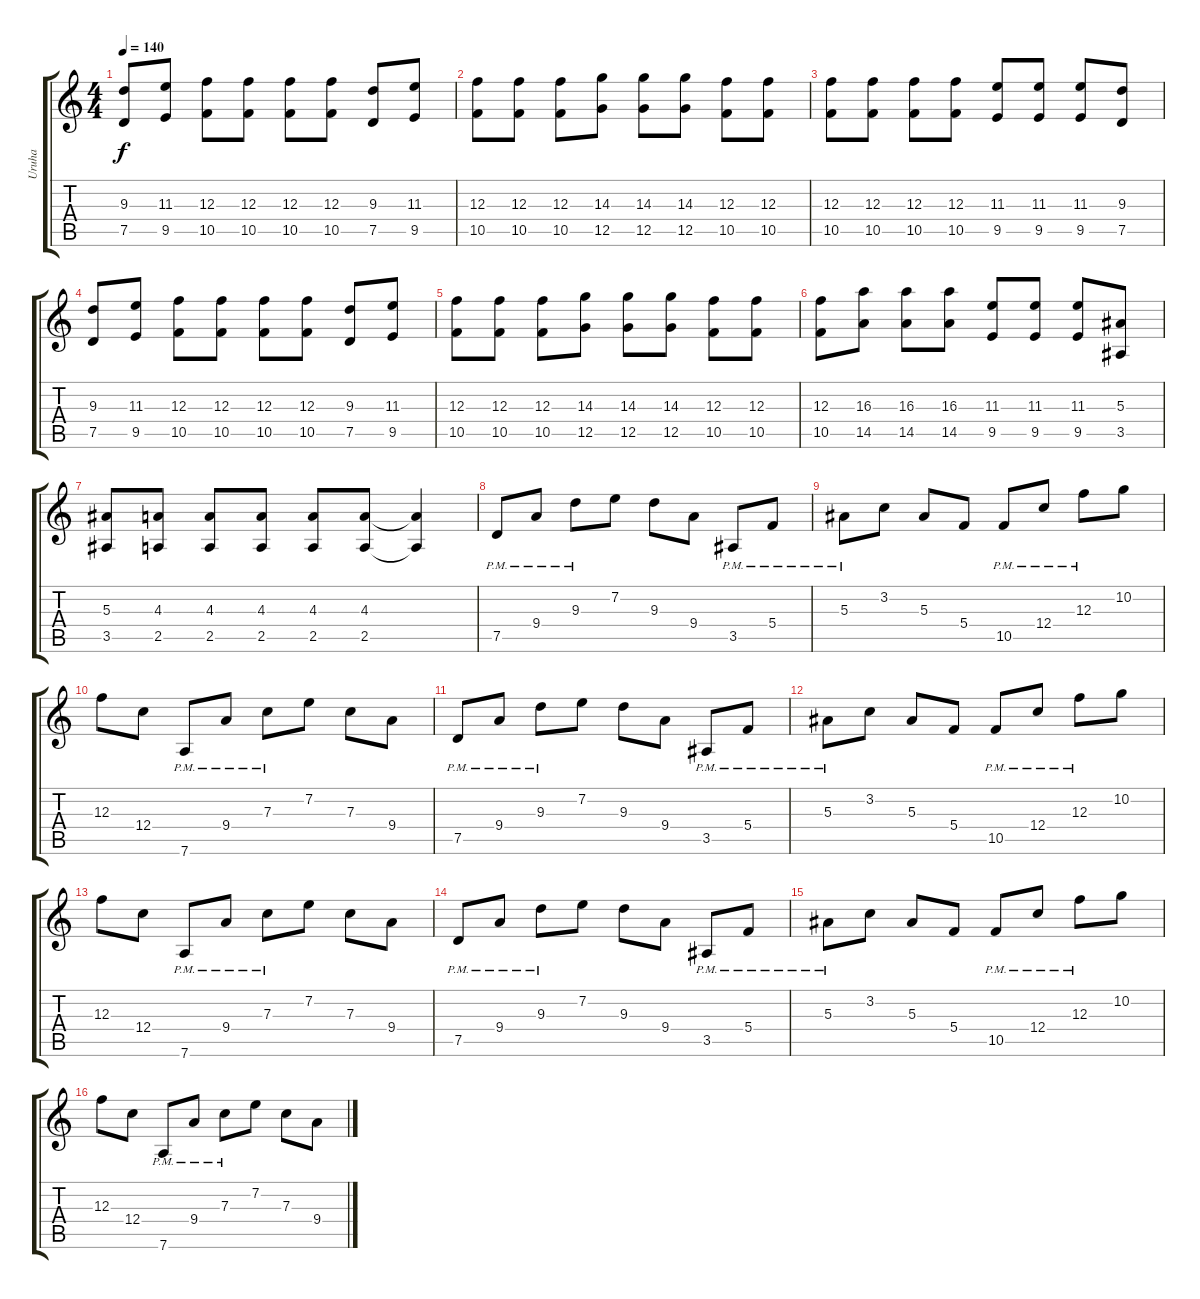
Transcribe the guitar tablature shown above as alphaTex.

\track ("Uruha" "Uruha") {instrument distortionguitar}
\staff {score tabs}
\tuning (D4 A3 F3 C3 G2 D2) {hide}
\ts (4 4)
\tempo 140
\clef g2
\ks c
(9.3 7.5).8{dy f} (11.3 9.5).8 (12.3 10.5).8 (12.3 10.5).8 (12.3 10.5).8 (12.3 10.5).8 (9.3 7.5).8 (11.3 9.5).8 |
(12.3 10.5).8 (12.3 10.5).8 (12.3 10.5).8 (14.3 12.5).8 (14.3 12.5).8 (14.3 12.5).8 (12.3 10.5).8 (12.3 10.5).8 |
(12.3 10.5).8 (12.3 10.5).8 (12.3 10.5).8 (12.3 10.5).8 (11.3 9.5).8 (11.3 9.5).8 (11.3 9.5).8 (9.3 7.5).8 |
(9.3 7.5).8 (11.3 9.5).8 (12.3 10.5).8 (12.3 10.5).8 (12.3 10.5).8 (12.3 10.5).8 (9.3 7.5).8 (11.3 9.5).8 |
(12.3 10.5).8 (12.3 10.5).8 (12.3 10.5).8 (14.3 12.5).8 (14.3 12.5).8 (14.3 12.5).8 (12.3 10.5).8 (12.3 10.5).8 |
(12.3 10.5).8 (16.3 14.5).8 (16.3 14.5).8 (16.3 14.5).8 (11.3 9.5).8 (11.3 9.5).8 (11.3 9.5).8 (5.3 3.5).8 |
(5.3 3.5).8 (4.3 2.5).8 (4.3 2.5).8 (4.3 2.5).8 (4.3 2.5).8 (4.3 2.5).8 (4.3{t} 2.5{t}).4 |
7.5{pm}.8 9.4{pm}.8 9.3{pm}.8 7.2.8 9.3.8 9.4.8 3.5{pm}.8 5.4{pm}.8 |
5.3{pm}.8 3.2.8 5.3.8 5.4.8 10.5{pm}.8 12.4{pm}.8 12.3{pm}.8 10.2.8 |
12.3.8 12.4.8 7.6{pm}.8 9.4{pm}.8 7.3{pm}.8 7.2.8 7.3.8 9.4.8 |
7.5{pm}.8 9.4{pm}.8 9.3{pm}.8 7.2.8 9.3.8 9.4.8 3.5{pm}.8 5.4{pm}.8 |
5.3{pm}.8 3.2.8 5.3.8 5.4.8 10.5{pm}.8 12.4{pm}.8 12.3{pm}.8 10.2.8 |
12.3.8 12.4.8 7.6{pm}.8 9.4{pm}.8 7.3{pm}.8 7.2.8 7.3.8 9.4.8 |
7.5{pm}.8 9.4{pm}.8 9.3{pm}.8 7.2.8 9.3.8 9.4.8 3.5{pm}.8 5.4{pm}.8 |
5.3{pm}.8 3.2.8 5.3.8 5.4.8 10.5{pm}.8 12.4{pm}.8 12.3{pm}.8 10.2.8 |
12.3.8 12.4.8 7.6{pm}.8 9.4{pm}.8 7.3{pm}.8 7.2.8 7.3.8 9.4.8
